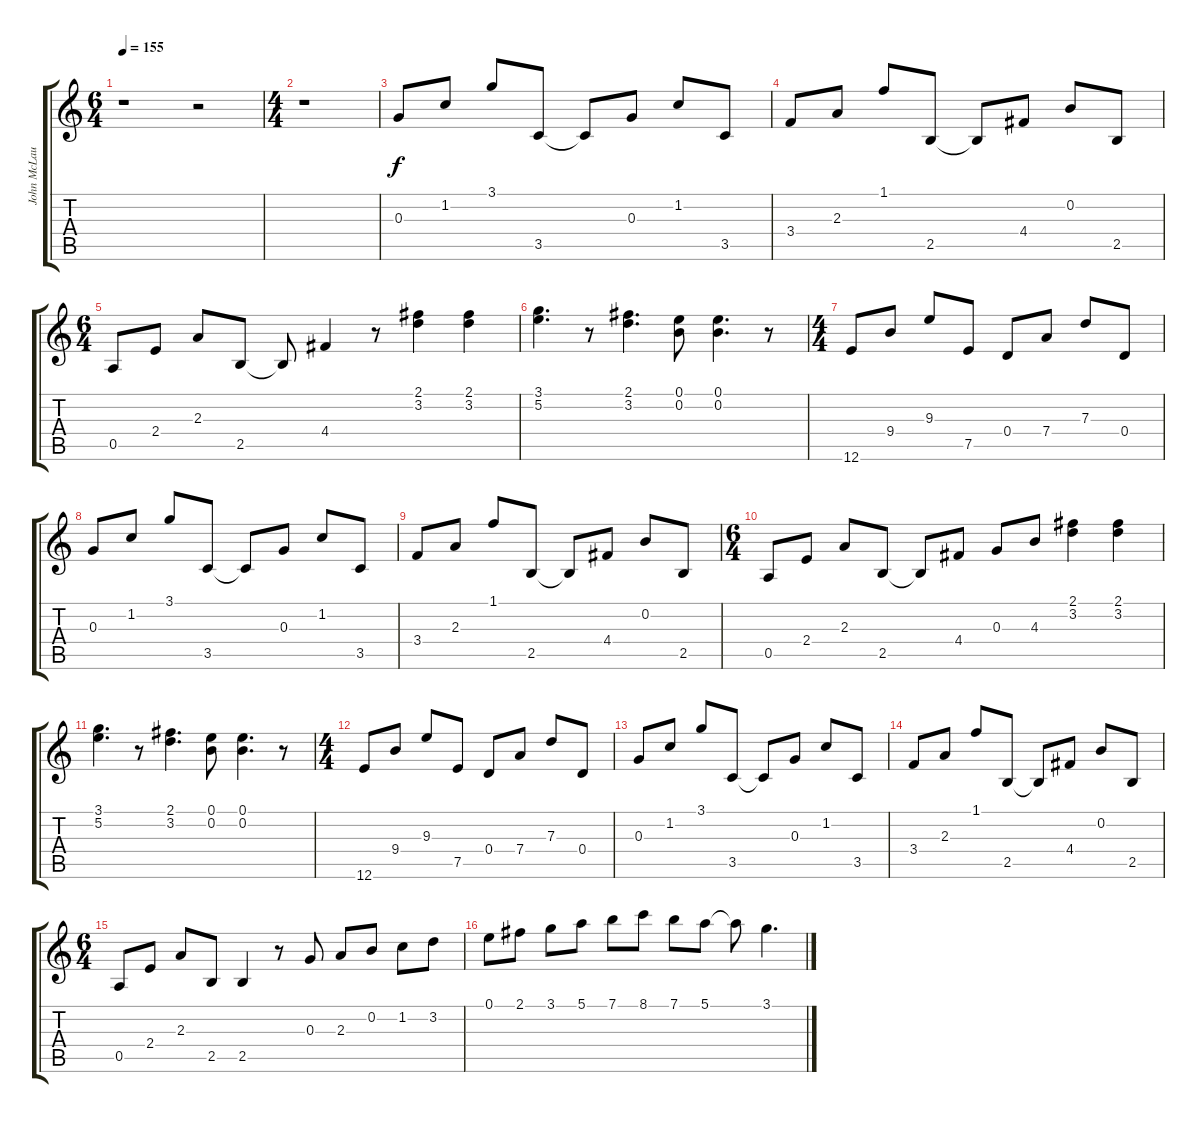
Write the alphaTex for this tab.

\track ("John McLaughlin" "John McLau") {instrument acousticguitarnylon}
\staff {score tabs}
\tuning (E4 B3 G3 D3 A2 E2) {hide}
\ts (6 4)
\tempo 155
\clef g2
\ks c
r.1{dy f} r.2 |
\ts (4 4)
r.1 |
0.3.8 1.2.8 3.1.8 3.5.8 3.5{t}.8 0.3.8 1.2.8 3.5.8 |
3.4.8 2.3.8 1.1.8 2.5.8 2.5{t}.8 4.4.8 0.2.8 2.5.8 |
\ts (6 4)
0.5.8 2.4.8 2.3.8 2.5.8 2.5{t}.8 4.4.4 r.8 (2.1 3.2).4 (2.1 3.2).4 |
(3.1 5.2).4{d} r.8 (2.1 3.2).4{d} (0.1 0.2).8 (0.1 0.2).4{d} r.8 |
\ts (4 4)
12.6.8 9.4.8 9.3.8 7.5.8 0.4.8 7.4.8 7.3.8 0.4.8 |
0.3.8 1.2.8 3.1.8 3.5.8 3.5{t}.8 0.3.8 1.2.8 3.5.8 |
3.4.8 2.3.8 1.1.8 2.5.8 2.5{t}.8 4.4.8 0.2.8 2.5.8 |
\ts (6 4)
0.5.8 2.4.8 2.3.8 2.5.8 2.5{t}.8 4.4.8 0.3.8 4.3.8 (2.1 3.2).4 (2.1 3.2).4 |
(3.1 5.2).4{d} r.8 (2.1 3.2).4{d} (0.1 0.2).8 (0.1 0.2).4{d} r.8 |
\ts (4 4)
12.6.8 9.4.8 9.3.8 7.5.8 0.4.8 7.4.8 7.3.8 0.4.8 |
0.3.8 1.2.8 3.1.8 3.5.8 3.5{t}.8 0.3.8 1.2.8 3.5.8 |
3.4.8 2.3.8 1.1.8 2.5.8 2.5{t}.8 4.4.8 0.2.8 2.5.8 |
\ts (6 4)
0.5.8 2.4.8 2.3.8 2.5.8 2.5.4 r.8 0.3.8 2.3.8 0.2.8 1.2.8 3.2.8 |
0.1.8 2.1.8 3.1.8 5.1.8 7.1.8 8.1.8 7.1.8 5.1.8 5.1{t}.8 3.1.4{d}
